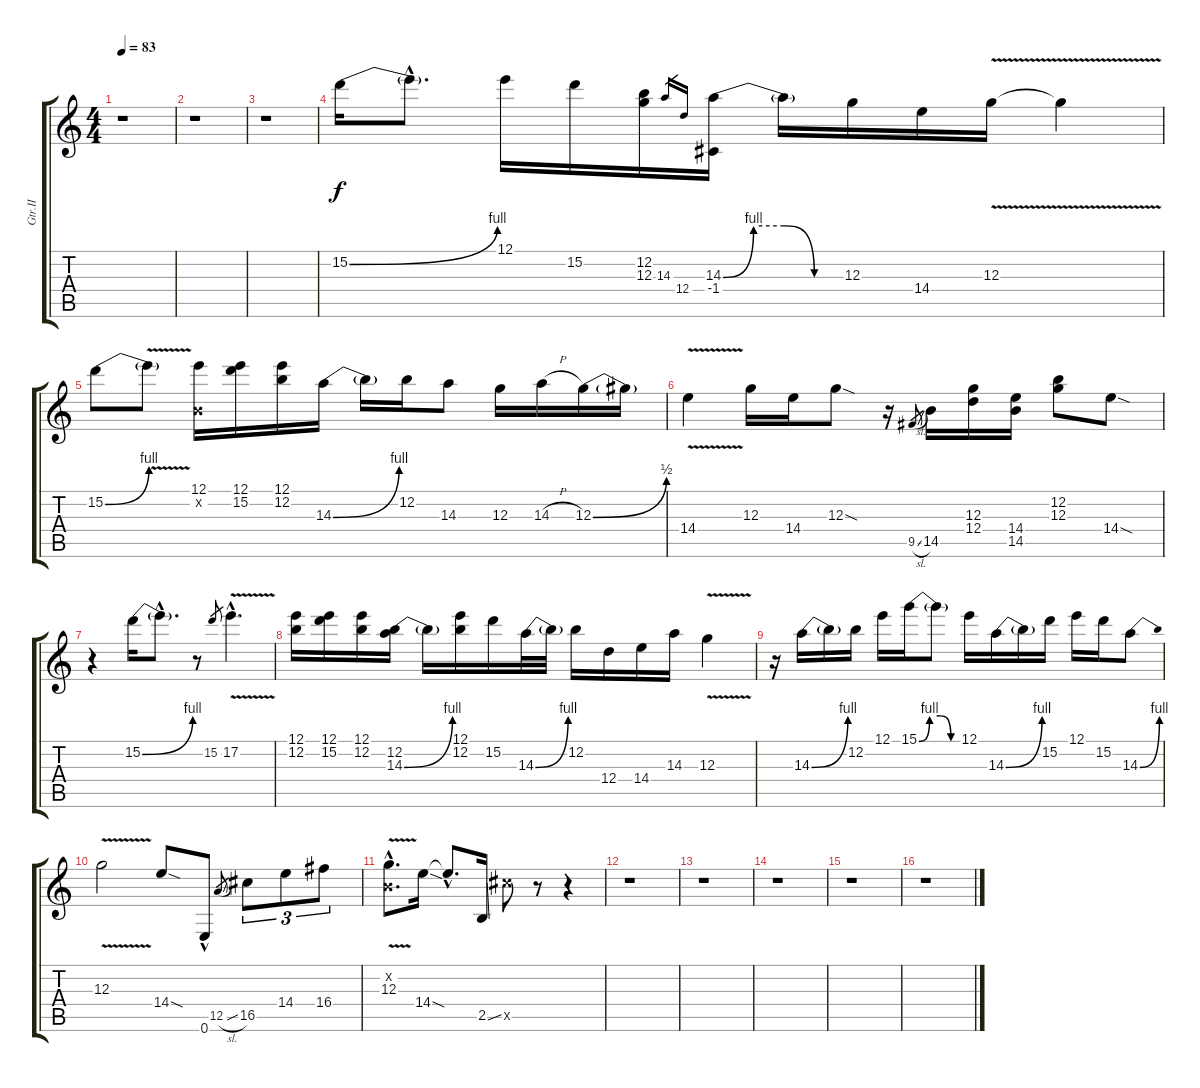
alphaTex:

\track ("Gtr.II" "Gtr.II") {instrument overdrivenguitar}
\staff {score tabs}
\tuning (E4 B3 G3 D3 A2 E2) {hide}
\ts (4 4)
\tempo 83
\clef g2
\ks c
r.1{dy f} |
r.1 |
r.1 |
15.2{be (bend 0 0 60 4)}.16 15.2{hac t}.8{d} 12.1.16 15.2.16 (12.2 12.3).16 14.3.16{gr} 12.4.16{gr} (14.3{be (custom 0 0 15 4 30 4 45 0 60 0)} -1.4).16 14.3{t}.16 12.3.16 14.4.16 12.3{v}.16 12.3{v t}.4 |
15.2{be (bend 0 0 60 4)}.8 15.2{v t}.8 (12.1 0.2{x}).16 (12.1 15.2).16 (12.1 12.2).16 14.3{be (bend 0 0 60 4)}.16 14.3{t}.16 12.2.16 14.3.8 12.3.16 14.3{h}.16 12.3{be (bend 0 0 60 2)}.16 12.3{t}.16 |
14.4{v}.4 12.3.16 14.4.16 12.3{sod}.8 r.16 9.5{sl}.8{gr} 14.5.16 (12.3 12.4).16 (14.4 14.5).16 (12.2 12.3).8 14.4{sod}.8 |
r.4 15.2{be (bend 0 0 60 4)}.16 15.2{hac t}.8{d} r.8 15.2.8{gr} 17.2{v hac}.4{d} |
(12.1 12.2).16 (12.1 15.2).16 (12.1 12.2).16 (12.2 14.3{be (bend 0 0 60 4)}).16 14.3{t}.16 (12.1 12.2).16 15.2.16 14.3{be (bend 0 0 60 4)}.32 14.3{t}.32 12.2.16 12.4.16 14.4.16 14.3.16 12.3{v}.4 |
r.16 14.3{be (bend 0 0 60 4)}.16 14.3{t}.16 12.2.16 12.1.16 15.1{be (custom 0 0 15 4 30 4 45 0 60 0)}.16 15.1{t}.8 12.1.16 14.3{be (bend 0 0 60 4)}.16 14.3{t}.16 15.2.16 12.1.16 15.2.16 14.3{be (bend 0 0 60 4)}.8 |
12.3{v}.2 14.4{sod}.8 0.6{hac}.8 12.5{sl}.8{gr} 16.5.8{tu (3 2)} 14.4.8{tu (3 2)} 16.4.8{tu (3 2)} |
(0.2{v hac x} 12.3{v hac}).8{d} 14.4{sod}.16 14.4{hac t}.8{d} 2.5{ss}.16 16.5{x}.8 r.8 r.4 |
r.1 |
r.1 |
r.1 |
r.1 |
r.1
